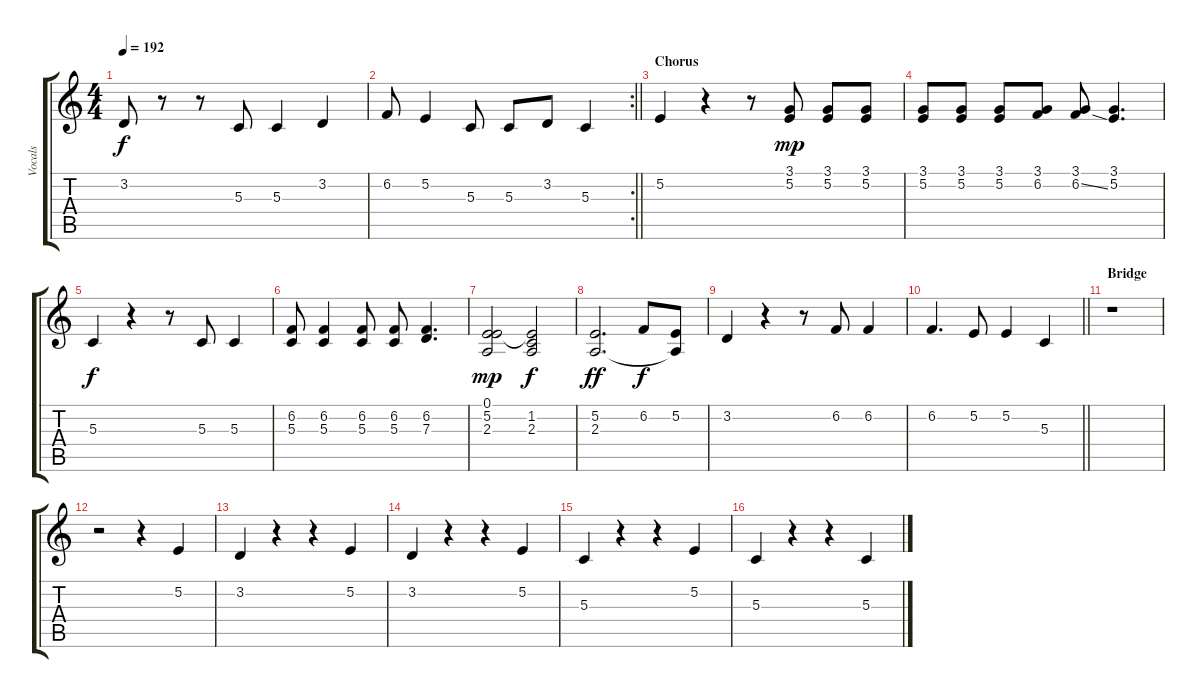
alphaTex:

\track ("Vocals" "Vocals") {instrument tenorsax}
\staff {score tabs}
\tuning (E4 B3 G3 D3 A2 E2) {hide}
\ts (4 4)
\tempo 192
\clef g2
\ks c
3.2.8{dy f} r.8 r.8 5.3.8 5.3.4 3.2.4 |
\rc 2
\barLineRight lightlight
6.2.8 5.2.4 5.3.8 5.3.8 3.2.8 5.3.4 |
\section ("" "Chorus")
5.2.4 r.4 r.8 (3.1 5.2).8{dy mp} (3.1 5.2).8 (3.1 5.2).8 |
(3.1 5.2).8 (3.1 5.2).8 (3.1 5.2).8 (3.1 6.2).8 (3.1 6.2{ss}).8 (3.1 5.2).4{d} |
5.3.4{dy f} r.4 r.8 5.3.8 5.3.4 |
(6.2 5.3).8 (6.2 5.3).4 (6.2 5.3).8 (6.2 5.3).8 (6.2 7.3).4{d} |
(0.1 5.2 2.3).2{dy mp} (0.1{t} 1.2 2.3).2{dy f} |
(5.2 2.3).2{d dy ff} 6.2.8{dy f} (5.2 2.3{t}).8 |
3.2.4 r.4 r.8 6.2.8 6.2.4 |
\barLineRight lightlight
6.2.4{d} 5.2.8 5.2.4 5.3.4 |
\section ("" "Bridge")
r.1 |
r.2 r.4 5.2.4 |
3.2.4 r.4 r.4 5.2.4 |
3.2.4 r.4 r.4 5.2.4 |
5.3.4 r.4 r.4 5.2.4 |
5.3.4 r.4 r.4 5.3.4
